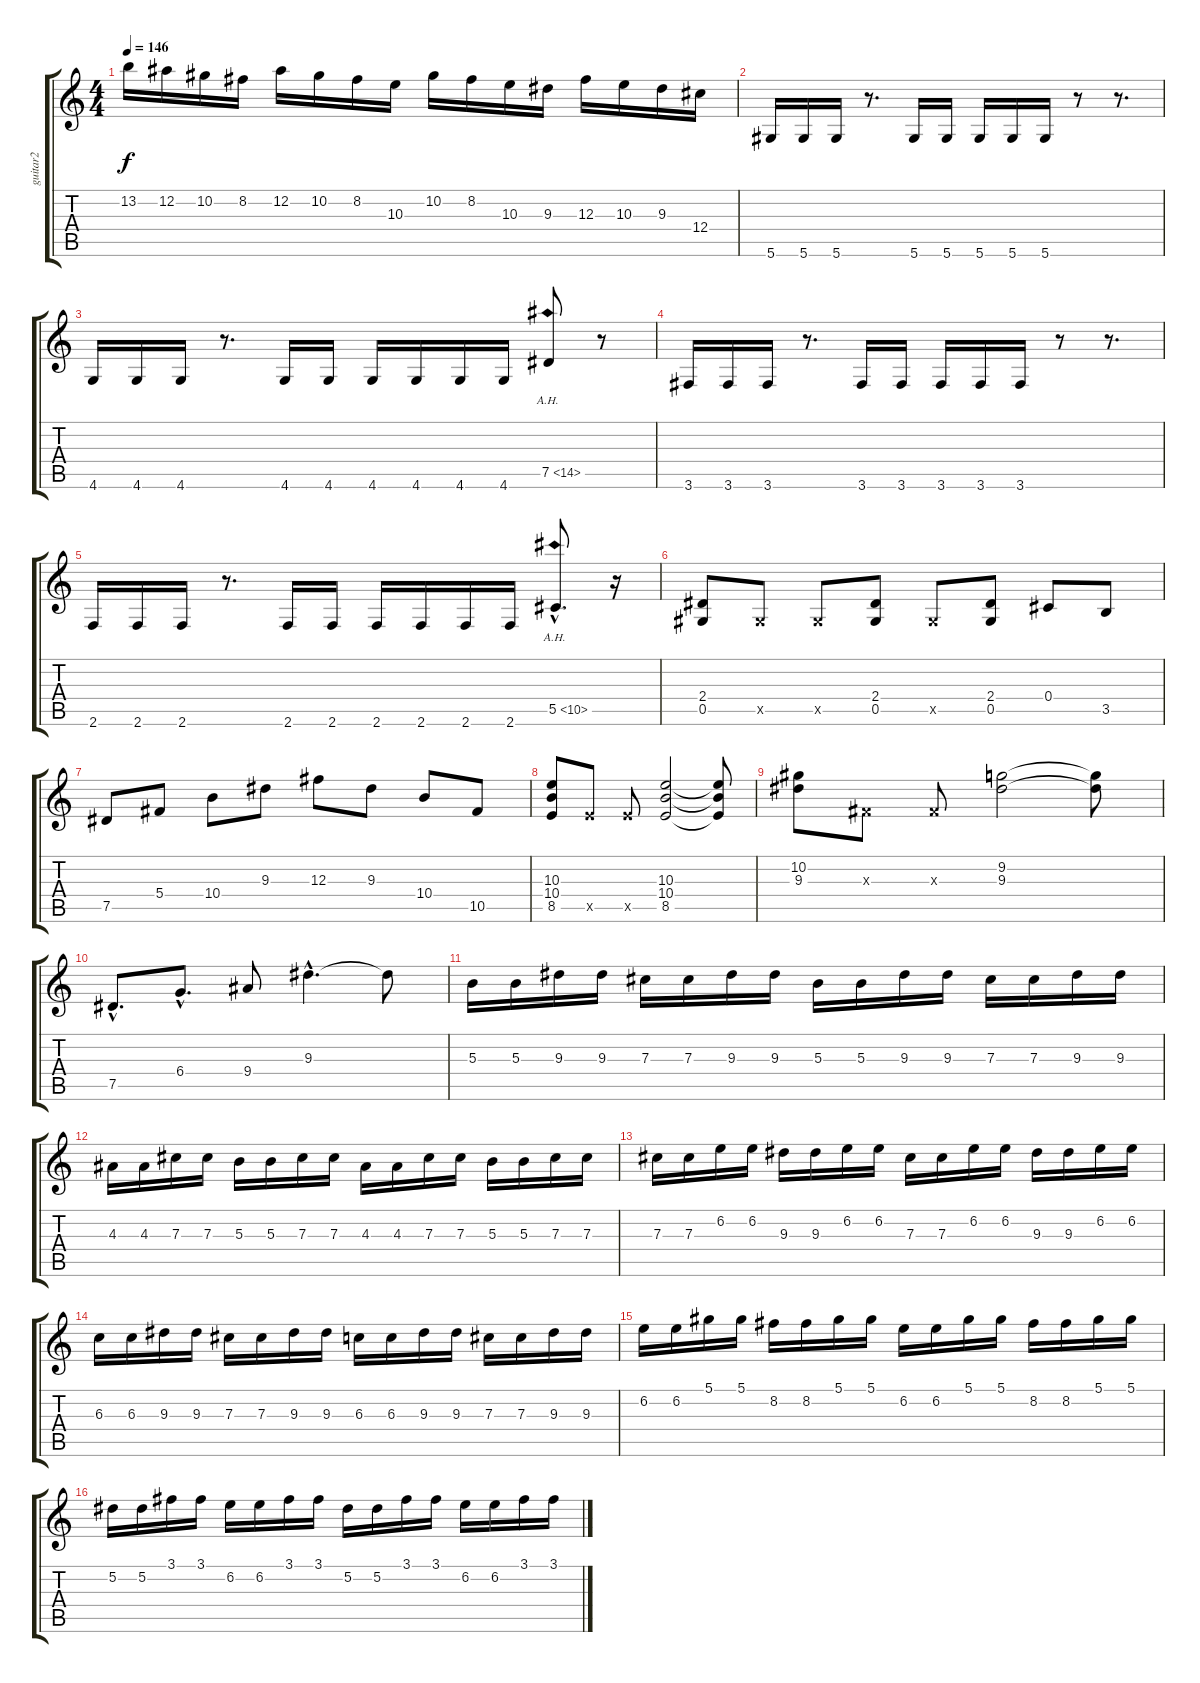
\track ("guitar2" "guitar2") {instrument overdrivenguitar}
\staff {score tabs}
\tuning (Eb4 Bb3 Gb3 Db3 Ab2 Eb2) {hide}
\ts (4 4)
\tempo 146
\clef g2
\ks c
13.2.16{dy f} 12.2.16 10.2.16 8.2.16 12.2.16 10.2.16 8.2.16 10.3.16 10.2.16 8.2.16 10.3.16 9.3.16 12.3.16 10.3.16 9.3.16 12.4.16 |
5.6.16 5.6.16 5.6.16 r.8{d} 5.6.16 5.6.16 5.6.16 5.6.16 5.6.16 r.8 r.8{d} |
4.6.16 4.6.16 4.6.16 r.8{d} 4.6.16 4.6.16 4.6.16 4.6.16 4.6.16 4.6.16 7.5{ah 7}.8 r.8 |
3.6.16 3.6.16 3.6.16 r.8{d} 3.6.16 3.6.16 3.6.16 3.6.16 3.6.16 r.8 r.8{d} |
2.6.16 2.6.16 2.6.16 r.8{d} 2.6.16 2.6.16 2.6.16 2.6.16 2.6.16 2.6.16 5.5{ah 5 hac}.8{d} r.16 |
(2.4 0.5).8 0.5{x}.8 0.5{x}.8 (2.4 0.5).8 0.5{x}.8 (2.4 0.5).8 0.4.8 3.5.8 |
7.5.8 5.4.8 10.4.8 9.3.8 12.3.8 9.3.8 10.4.8 10.5.8 |
(10.3 10.4 8.5).8 8.5{x}.8 8.5{x}.8 (10.3 10.4 8.5).2 (10.3{t} 10.4{t} 8.5{t}).8 |
(10.2 9.3).8 0.3{x}.8 0.3{x}.8 (9.2 9.3).2 (9.2{t} 9.3{t}).8 |
7.5{hac}.8{d} 6.4{hac}.8{d} 9.4.8 9.3{hac}.4{d} 9.3{t}.8 |
5.3.16 5.3.16 9.3.16 9.3.16 7.3.16 7.3.16 9.3.16 9.3.16 5.3.16 5.3.16 9.3.16 9.3.16 7.3.16 7.3.16 9.3.16 9.3.16 |
4.3.16 4.3.16 7.3.16 7.3.16 5.3.16 5.3.16 7.3.16 7.3.16 4.3.16 4.3.16 7.3.16 7.3.16 5.3.16 5.3.16 7.3.16 7.3.16 |
7.3.16 7.3.16 6.2.16 6.2.16 9.3.16 9.3.16 6.2.16 6.2.16 7.3.16 7.3.16 6.2.16 6.2.16 9.3.16 9.3.16 6.2.16 6.2.16 |
6.3.16 6.3.16 9.3.16 9.3.16 7.3.16 7.3.16 9.3.16 9.3.16 6.3.16 6.3.16 9.3.16 9.3.16 7.3.16 7.3.16 9.3.16 9.3.16 |
6.2.16 6.2.16 5.1.16 5.1.16 8.2.16 8.2.16 5.1.16 5.1.16 6.2.16 6.2.16 5.1.16 5.1.16 8.2.16 8.2.16 5.1.16 5.1.16 |
5.2.16 5.2.16 3.1.16 3.1.16 6.2.16 6.2.16 3.1.16 3.1.16 5.2.16 5.2.16 3.1.16 3.1.16 6.2.16 6.2.16 3.1.16 3.1.16
